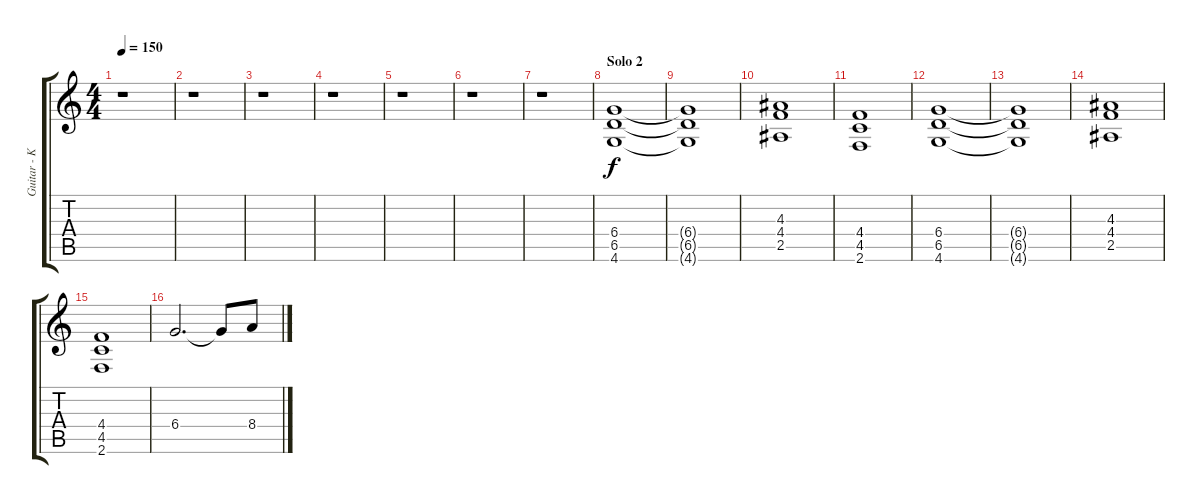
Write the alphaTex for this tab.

\track ("Guitar - Kai Hansen" "Guitar - K") {instrument distortionguitar}
\staff {score tabs}
\tuning (Eb4 Bb3 Gb3 Db3 Ab2 Eb2) {hide}
\ts (4 4)
\tempo 150
\clef g2
\ks c
r.1{dy f} |
r.1 |
r.1 |
r.1 |
r.1 |
r.1 |
r.1 |
\section ("" "Solo 2")
(6.4 6.5 4.6).1 |
(6.4{t} 6.5{t} 4.6{t}).1 |
(4.3 4.4 2.5).1 |
(4.4 4.5 2.6).1 |
(6.4 6.5 4.6).1 |
(6.4{t} 6.5{t} 4.6{t}).1 |
(4.3 4.4 2.5).1 |
(4.4 4.5 2.6).1 |
6.4.2{d} 6.4{t}.8 8.4.8
